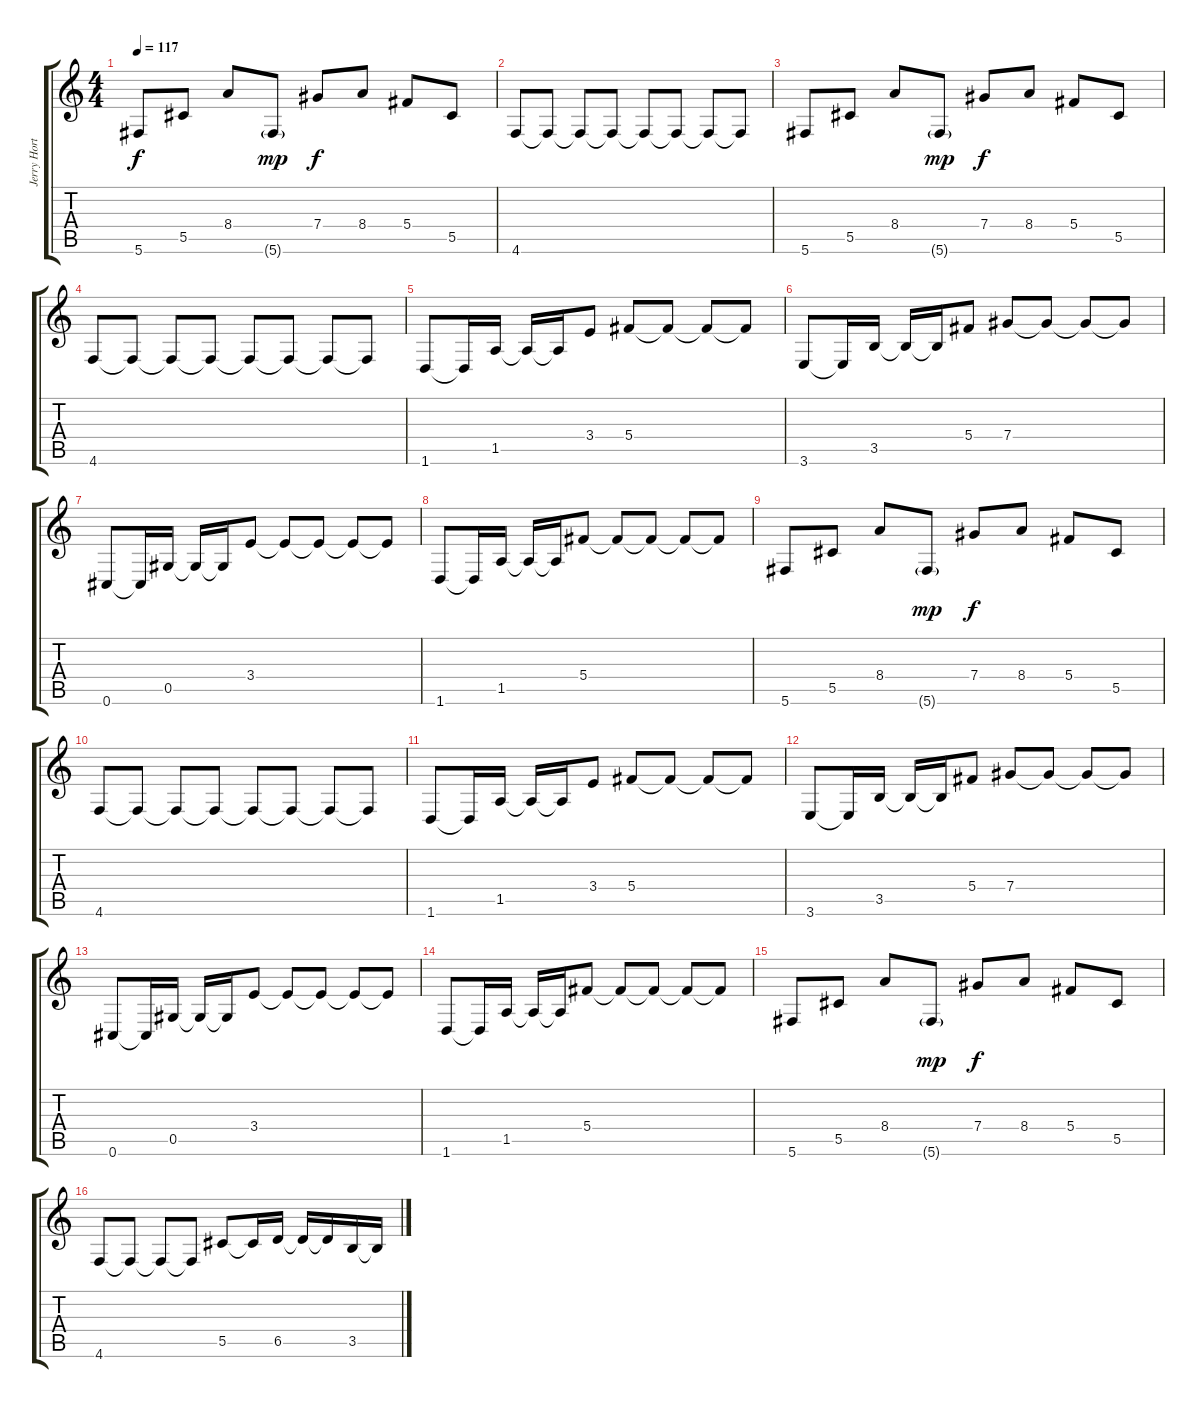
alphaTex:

\track ("Jerry Horton (Main Guitar)" "Jerry Hort") {instrument distortionguitar}
\staff {score tabs}
\tuning (Eb4 Bb3 Gb3 Db3 Ab2 Db2) {hide}
\ts (4 4)
\tempo 117
\clef g2
\ks c
5.6.8{dy f} 5.5.8 8.4.8 5.6{g}.8{dy mp} 7.4.8{dy f} 8.4.8 5.4.8 5.5.8 |
4.6.8 4.6{t}.8 4.6{t}.8 4.6{t}.8 4.6{t}.8 4.6{t}.8 4.6{t}.8 4.6{t}.8 |
5.6.8 5.5.8 8.4.8 5.6{g}.8{dy mp} 7.4.8{dy f} 8.4.8 5.4.8 5.5.8 |
4.6.8 4.6{t}.8 4.6{t}.8 4.6{t}.8 4.6{t}.8 4.6{t}.8 4.6{t}.8 4.6{t}.8 |
1.6.8 1.6{t}.16 1.5.16 1.5{t}.16 1.5{t}.16 3.4.8 5.4.8 5.4{t}.8 5.4{t}.8 5.4{t}.8 |
3.6.8 3.6{t}.16 3.5.16 3.5{t}.16 3.5{t}.16 5.4.8 7.4.8 7.4{t}.8 7.4{t}.8 7.4{t}.8 |
0.6.8 0.6{t}.16 0.5.16 0.5{t}.16 0.5{t}.16 3.4.8 3.4{t}.8 3.4{t}.8 3.4{t}.8 3.4{t}.8 |
1.6.8 1.6{t}.16 1.5.16 1.5{t}.16 1.5{t}.16 5.4.8 5.4{t}.8 5.4{t}.8 5.4{t}.8 5.4{t}.8 |
5.6.8 5.5.8 8.4.8 5.6{g}.8{dy mp} 7.4.8{dy f} 8.4.8 5.4.8 5.5.8 |
4.6.8 4.6{t}.8 4.6{t}.8 4.6{t}.8 4.6{t}.8 4.6{t}.8 4.6{t}.8 4.6{t}.8 |
1.6.8 1.6{t}.16 1.5.16 1.5{t}.16 1.5{t}.16 3.4.8 5.4.8 5.4{t}.8 5.4{t}.8 5.4{t}.8 |
3.6.8 3.6{t}.16 3.5.16 3.5{t}.16 3.5{t}.16 5.4.8 7.4.8 7.4{t}.8 7.4{t}.8 7.4{t}.8 |
0.6.8 0.6{t}.16 0.5.16 0.5{t}.16 0.5{t}.16 3.4.8 3.4{t}.8 3.4{t}.8 3.4{t}.8 3.4{t}.8 |
1.6.8 1.6{t}.16 1.5.16 1.5{t}.16 1.5{t}.16 5.4.8 5.4{t}.8 5.4{t}.8 5.4{t}.8 5.4{t}.8 |
5.6.8 5.5.8 8.4.8 5.6{g}.8{dy mp} 7.4.8{dy f} 8.4.8 5.4.8 5.5.8 |
4.6.8 4.6{t}.8 4.6{t}.8 4.6{t}.8 5.5.8 5.5{t}.16 6.5.16 6.5{t}.16 6.5{t}.16 3.5.16 3.5{t}.16
